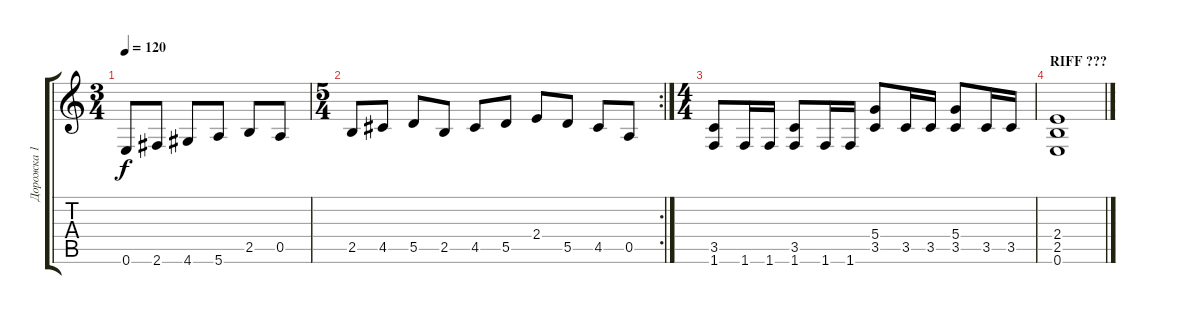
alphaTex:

\track ("Дорожка 1" "Дорожка 1") {instrument distortionguitar}
\staff {score tabs}
\tuning (E4 B3 G3 D3 A2 E2) {hide}
\ts (3 4)
\tempo 120
\clef g2
\ks c
0.6.8{dy f} 2.6.8 4.6.8 5.6.8 2.5.8 0.5.8 |
\rc 2
\ts (5 4)
2.5.8 4.5.8 5.5.8 2.5.8 4.5.8 5.5.8 2.4.8 5.5.8 4.5.8 0.5.8 |
\ts (4 4)
(3.5 1.6).8 1.6.16 1.6.16 (3.5 1.6).8 1.6.16 1.6.16 (5.4 3.5).8 3.5.16 3.5.16 (5.4 3.5).8 3.5.16 3.5.16 |
\section ("" "RIFF ???")
(2.4 2.5 0.6).1
